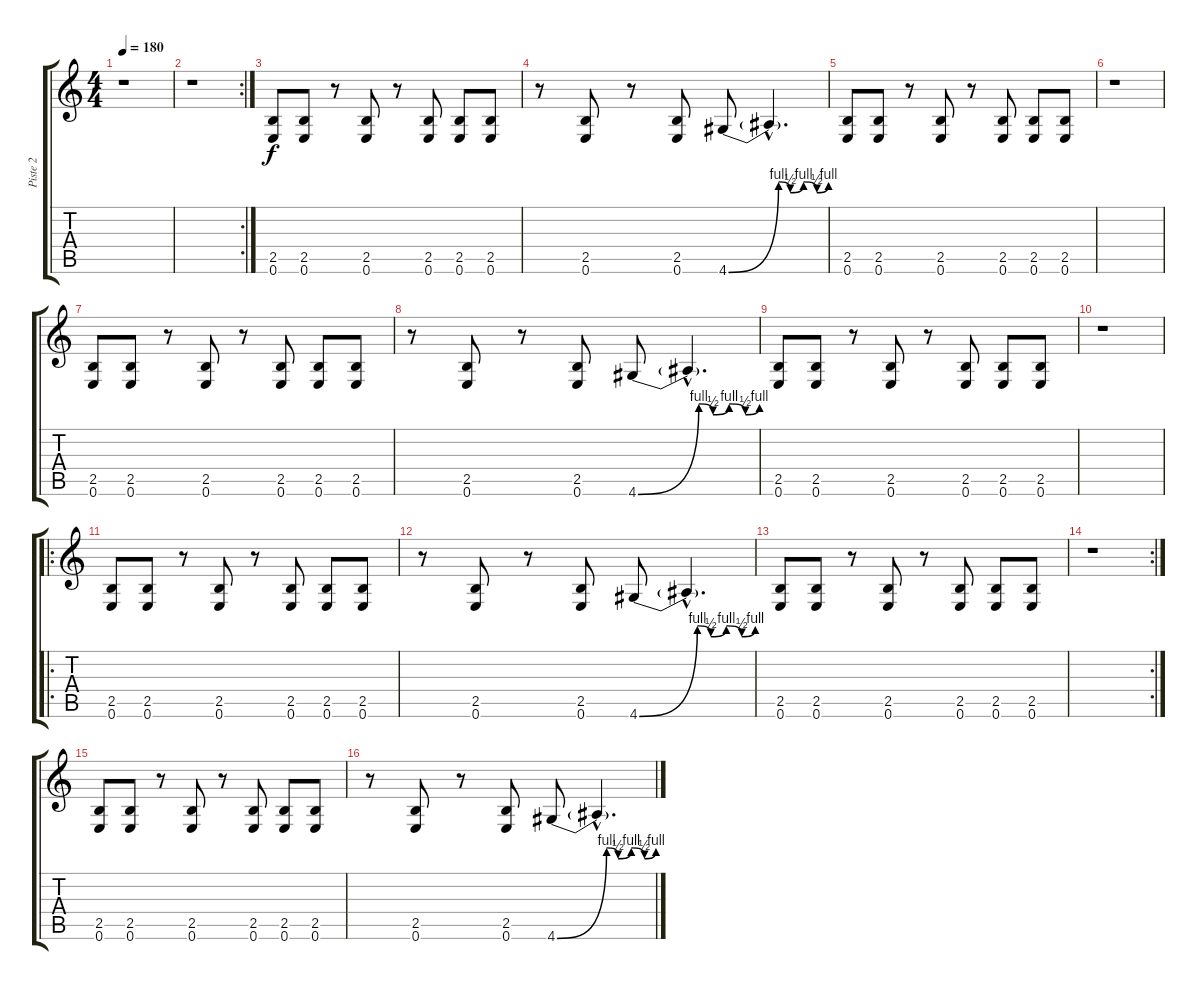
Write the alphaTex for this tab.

\track ("Piste 2" "Piste 2") {instrument overdrivenguitar}
\staff {score tabs}
\tuning (E4 B3 G3 D3 A2 E2) {hide}
\ts (4 4)
\tempo 180
\clef g2
\ks c
r.1{dy f} |
\rc 2
r.1 |
(2.5 0.6).8 (2.5 0.6).8 r.8 (2.5 0.6).8 r.8 (2.5 0.6).8 (2.5 0.6).8 (2.5 0.6).8 |
r.8 (2.5 0.6).8 r.8 (2.5 0.6).8 4.6{be (custom 0 0 30 4 37 2 45 4 53 2 60 4)}.8 4.6{hac t}.4{d} |
(2.5 0.6).8 (2.5 0.6).8 r.8 (2.5 0.6).8 r.8 (2.5 0.6).8 (2.5 0.6).8 (2.5 0.6).8 |
r.1 |
(2.5 0.6).8 (2.5 0.6).8 r.8 (2.5 0.6).8 r.8 (2.5 0.6).8 (2.5 0.6).8 (2.5 0.6).8 |
r.8 (2.5 0.6).8 r.8 (2.5 0.6).8 4.6{be (custom 0 0 30 4 37 2 45 4 53 2 60 4)}.8 4.6{hac t}.4{d} |
(2.5 0.6).8 (2.5 0.6).8 r.8 (2.5 0.6).8 r.8 (2.5 0.6).8 (2.5 0.6).8 (2.5 0.6).8 |
r.1 |
\ro
(2.5 0.6).8 (2.5 0.6).8 r.8 (2.5 0.6).8 r.8 (2.5 0.6).8 (2.5 0.6).8 (2.5 0.6).8 |
r.8 (2.5 0.6).8 r.8 (2.5 0.6).8 4.6{be (custom 0 0 30 4 37 2 45 4 53 2 60 4)}.8 4.6{hac t}.4{d} |
(2.5 0.6).8 (2.5 0.6).8 r.8 (2.5 0.6).8 r.8 (2.5 0.6).8 (2.5 0.6).8 (2.5 0.6).8 |
\rc 2
r.1 |
(2.5 0.6).8 (2.5 0.6).8 r.8 (2.5 0.6).8 r.8 (2.5 0.6).8 (2.5 0.6).8 (2.5 0.6).8 |
r.8 (2.5 0.6).8 r.8 (2.5 0.6).8 4.6{be (custom 0 0 30 4 37 2 45 4 53 2 60 4)}.8 4.6{hac t}.4{d}
